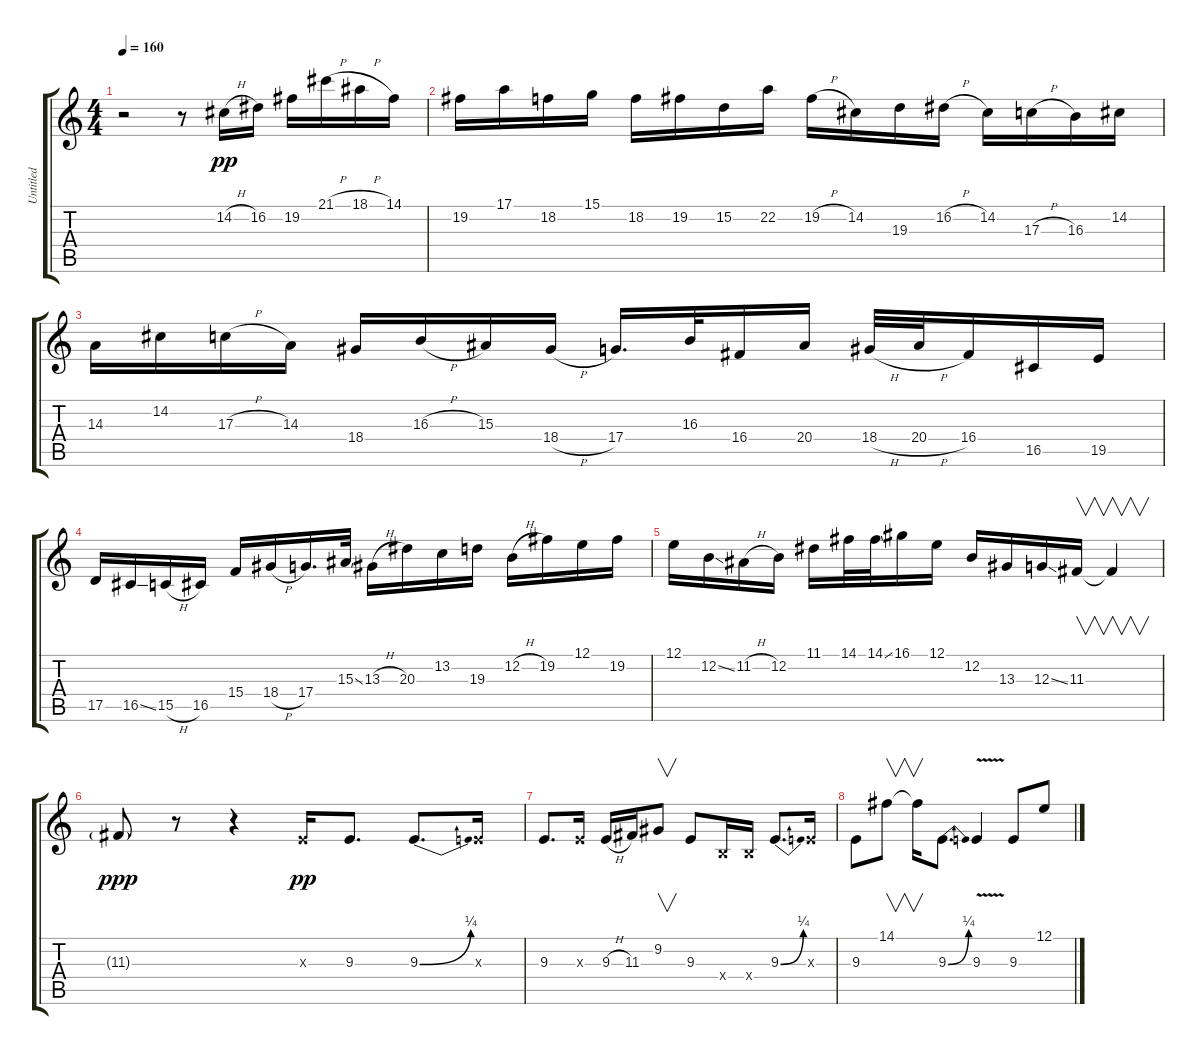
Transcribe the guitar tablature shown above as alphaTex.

\track ("Untitled" "Untitled") {instrument tenorsax}
\staff {score tabs}
\tuning (E4 B3 G3 D3 A2 E2) {hide}
\ts (4 4)
\tempo 160
\clef g2
\ks c
r.2{dy f} r.8 14.2{h}.16{dy pp} 16.2.16 19.2.16 21.1{h}.16 18.1{h}.16 14.1.16 |
19.2.16 17.1.16 18.2.16 15.1.16 18.2.16 19.2.16 15.2.16 22.2.16 19.2{h}.16 14.2.16 19.3.16 16.2{h}.16 14.2.16 17.3{h}.16 16.3.16 14.2.16 |
14.3.16 14.2.16 17.3{h}.16 14.3.16 18.4.16 16.3{h}.16 15.3.16 18.4{h}.16 17.4.16{d} 16.3.32 16.4.16 20.4.16 18.4{h}.32 20.4{h}.32 16.4.16 16.5.16 19.5.16 |
17.5.16 16.5{ss}.16 15.5{h}.16 16.5.16 15.4.16 18.4{h}.16 17.4.16{d} 15.3{ss}.32 13.3{h}.16 20.3.16 13.2.16 19.3.16 12.2{h}.16 19.2.16 12.1.16 19.2.16 |
12.1.16 12.2{ss}.16 11.2{h}.16 12.2.16 11.1.16 14.1.32 14.1{ss}.32 16.1.16 12.1.16 12.2.16 13.3.16 12.3{ss}.16 11.3.16{v} 11.3{t}.4{v} |
11.3{g}.8{dy ppp} r.8 r.4 9.3{x}.16{dy pp} 9.3.8{d} 9.3{be (bend 0 0 60 1)}.8{d} 9.3{x}.16 |
9.3.8{d} 9.3{x}.16 9.3{h}.16 11.3.16 9.2.8{v} 9.3.8 9.4{x}.16 9.4{x}.16 9.3{be (bend 0 0 60 1)}.8{d} 9.3{x}.16 |
9.3.8 14.1.8{v} 14.1{t}.16{v} 9.3{be (bend 0 0 60 1)}.8{d} 9.3{v}.4 9.3.8 12.1.8
